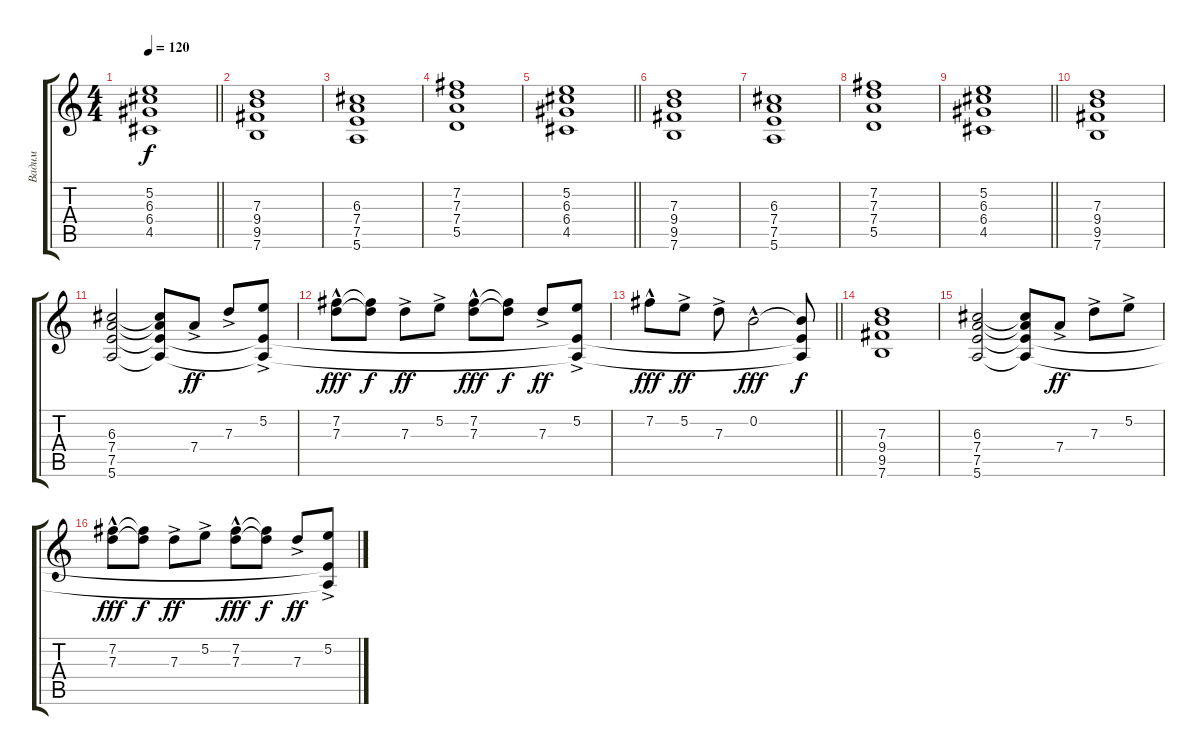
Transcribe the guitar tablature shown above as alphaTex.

\track ("Вадим" "Вадим") {instrument distortionguitar}
\staff {score tabs}
\tuning (E4 B3 G3 D3 A2 E2) {hide}
\ts (4 4)
\tempo 120
\clef g2
\barLineRight lightlight
\ks c
(5.2 6.3 6.4 4.5).1{dy f} |
(7.3 9.4 9.5 7.6).1 |
(6.3 7.4 7.5 5.6).1 |
(7.2 7.3 7.4 5.5).1 |
\barLineRight lightlight
(5.2 6.3 6.4 4.5).1 |
(7.3 9.4 9.5 7.6).1 |
(6.3 7.4 7.5 5.6).1 |
(7.2 7.3 7.4 5.5).1 |
\barLineRight lightlight
(5.2 6.3 6.4 4.5).1 |
(7.3 9.4 9.5 7.6).1 |
(6.3 7.4 7.5 5.6).2 (6.3{t} 7.4{t} 7.5{t} 5.6{t}).8 7.4{ac}.8{dy ff} 7.3{ac}.8 (5.2{ac} 7.5{t} 5.6{t}).8 |
(7.2{hac} 7.3{hac}).8{dy fff} (7.2{t} 7.3{t}).8{dy f} 7.3{ac}.8{dy ff} 5.2{ac}.8 (7.2{hac} 7.3{hac}).8{dy fff} (7.2{t} 7.3{t}).8{dy f} 7.3{ac}.8{dy ff} (5.2{ac} 7.5{t} 5.6{t}).8 |
\barLineRight lightlight
7.2{hac}.8{dy fff} 5.2{ac}.8{dy ff} 7.3{ac}.8 0.2{hac}.2{dy fff} (0.2{t} 7.5{t} 5.6{t}).8{dy f} |
(7.3 9.4 9.5 7.6).1 |
(6.3 7.4 7.5 5.6).2 (6.3{t} 7.4{t} 7.5{t} 5.6{t}).8 7.4{ac}.8{dy ff} 7.3{ac}.8 5.2{ac}.8 |
(7.2{hac} 7.3{hac}).8{dy fff} (7.2{t} 7.3{t}).8{dy f} 7.3{ac}.8{dy ff} 5.2{ac}.8 (7.2{hac} 7.3{hac}).8{dy fff} (7.2{t} 7.3{t}).8{dy f} 7.3{ac}.8{dy ff} (5.2{ac} 7.5{t} 5.6{t}).8
